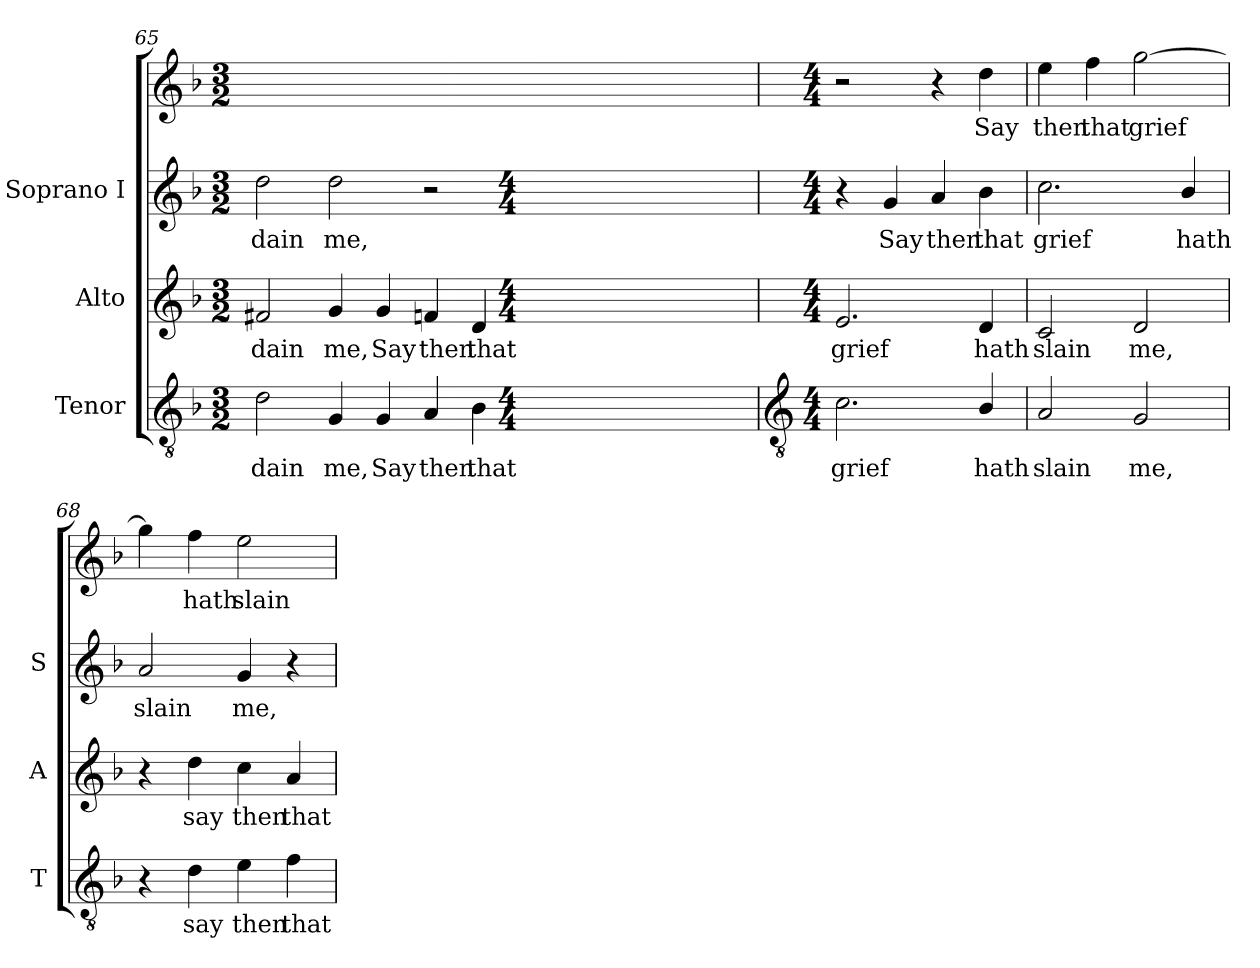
**kern	**text	**kern	**text	**kern	**text	**kern	**text
*part3	*part3	*part2	*part2	*part1	*part1	*part1	*part1
*staff4	*staff4	*staff3	*staff3	*staff2	*staff2	*staff1	*staff1
*I"Tenor	*	*I"Alto	*	*I"Soprano I	*	*	*
*I'T	*	*I'A	*	*I'S	*	*	*
*clefGv2	*	*clefG2	*	*clefG2	*	*clefG2	*
*k[b-]	*	*k[b-]	*	*k[b-]	*	*k[b-]	*
*F:	*	*F:	*	*F:	*	*F:	*
*M3/2	*	*M3/2	*	*M3/2	*	*M3/2	*
=65	=65	=65	=65	=65	=65	=65	=65
!	!LO:LY:b	!	!LO:LY:b	!	!LO:LY:b	!	!
2d	-dain	2f#X	-dain	2dd	-dain	1.ryy	.
!	!LO:LY:b	!	!LO:LY:b	!	!LO:LY:b	!	!
4G	me,	4g	me,	2dd	me,	.	.
!	!LO:LY:b	!	!LO:LY:b	!	!	!	!
4G	Say	4g	Say	.	.	.	.
!	!LO:LY:b	!	!LO:LY:b	!	!	!	!
4A	then	4fn	then	2r	.	.	.
!	!LO:LY:b	!	!LO:LY:b	!	!	!	!
4B-	that	4d	that	.	.	.	.
*M4/4	*	*M4/4	*	*M4/4	*	*M4/4	*
*met(c)	*	*met(c)	*	*met(c)	*	*met(c)	*
!!LO:LB:g=z
=66	=66	=66	=66	=66	=66	=66	=66
*clefGv2	*	*	*	*	*	*	*
*M4/4	*	*M4/4	*	*M4/4	*	*M4/4	*
!	!LO:LY:b	!	!LO:LY:b	!	!	!	!
2.c	grief	2.e	grief	4r	.	2r	.
!	!	!	!	!	!LO:LY:b	!	!
.	.	.	.	4g	Say	.	.
!	!	!	!	!	!LO:LY:b	!	!
.	.	.	.	4a	then	4r	.
!	!LO:LY:b	!	!LO:LY:b	!	!LO:LY:b	!	!LO:LY:b
4B-/	hath	4d	hath	4b-	that	4dd	Say
=67	=67	=67	=67	=67	=67	=67	=67
!	!LO:LY:b	!	!LO:LY:b	!	!LO:LY:b	!	!LO:LY:b
2A	slain	2c	slain	2.cc	grief	4ee	then
!	!	!	!	!	!	!	!LO:LY:b
.	.	.	.	.	.	4ff	that
!	!LO:LY:b	!	!LO:LY:b	!	!	!	!LO:LY:b
2G	me,	2d	me,	.	.	[2gg	grief
!	!	!	!	!	!LO:LY:b	!	!
.	.	.	.	4b-/	hath	.	.
=68	=68	=68	=68	=68	=68	=68	=68
!	!	!	!	!	!LO:LY:b	!	!
4r	.	4r	.	2a	slain	4gg]	.
!	!LO:LY:b	!	!LO:LY:b	!	!	!	!LO:LY:b
4d	say	4dd	say	.	.	4ff	hath
!	!LO:LY:b	!	!LO:LY:b	!	!LO:LY:b	!	!LO:LY:b
4e	then	4cc	then	4g	me,	2ee	slain
!	!LO:LY:b	!	!LO:LY:b	!	!	!	!
4f	that	4a	that	4r	.	.	.
=	=	=	=	=	=	=	=
*-	*-	*-	*-	*-	*-	*-	*-
